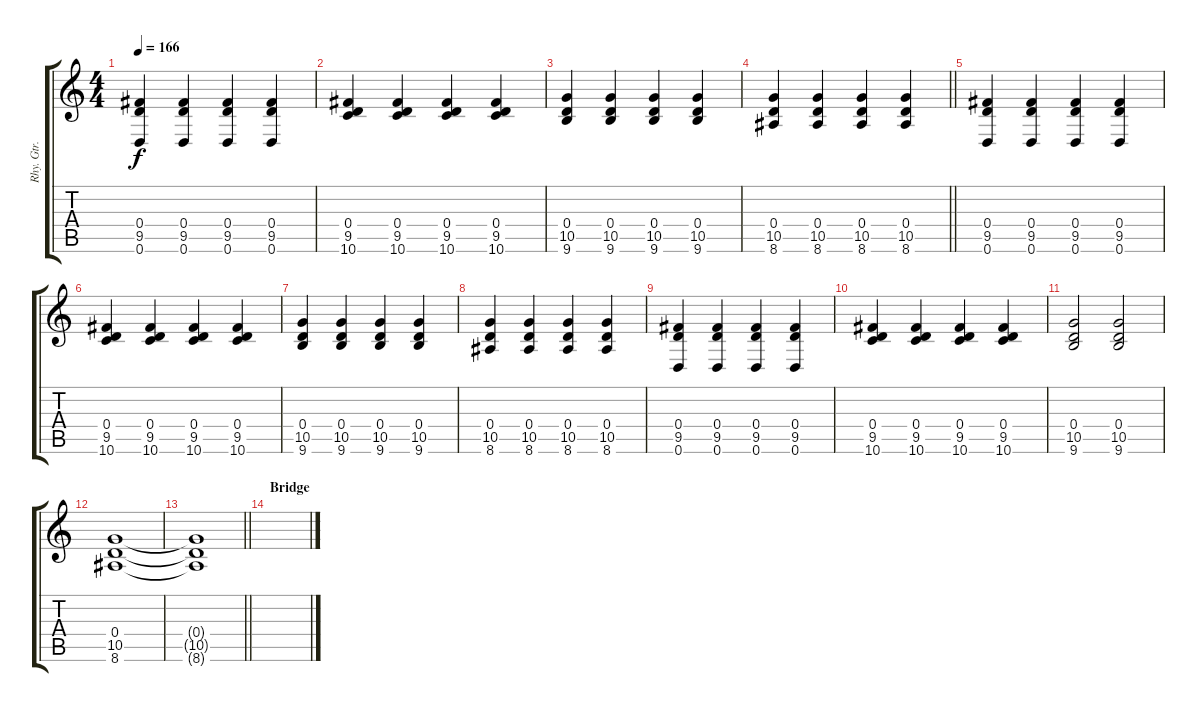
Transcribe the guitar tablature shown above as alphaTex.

\track ("Rhy. Gtr. 1" "Rhy. Gtr. ") {instrument distortionguitar}
\staff {score tabs}
\tuning (E4 B3 G3 D3 A2 D2) {hide}
\ts (4 4)
\tempo 166
\clef g2
\ks c
(0.4 9.5 0.6).4{dy f} (0.4 9.5 0.6).4 (0.4 9.5 0.6).4 (0.4 9.5 0.6).4 |
(0.4 9.5 10.6).4 (0.4 9.5 10.6).4 (0.4 9.5 10.6).4 (0.4 9.5 10.6).4 |
(0.4 10.5 9.6).4 (0.4 10.5 9.6).4 (0.4 10.5 9.6).4 (0.4 10.5 9.6).4 |
\barLineRight lightlight
(0.4 10.5 8.6).4 (0.4 10.5 8.6).4 (0.4 10.5 8.6).4 (0.4 10.5 8.6).4 |
(0.4 9.5 0.6).4 (0.4 9.5 0.6).4 (0.4 9.5 0.6).4 (0.4 9.5 0.6).4 |
(0.4 9.5 10.6).4 (0.4 9.5 10.6).4 (0.4 9.5 10.6).4 (0.4 9.5 10.6).4 |
(0.4 10.5 9.6).4 (0.4 10.5 9.6).4 (0.4 10.5 9.6).4 (0.4 10.5 9.6).4 |
(0.4 10.5 8.6).4 (0.4 10.5 8.6).4 (0.4 10.5 8.6).4 (0.4 10.5 8.6).4 |
(0.4 9.5 0.6).4 (0.4 9.5 0.6).4 (0.4 9.5 0.6).4 (0.4 9.5 0.6).4 |
(0.4 9.5 10.6).4 (0.4 9.5 10.6).4 (0.4 9.5 10.6).4 (0.4 9.5 10.6).4 |
(0.4 10.5 9.6).2 (0.4 10.5 9.6).2 |
(0.4 10.5 8.6).1 |
\barLineRight lightlight
(0.4{t} 10.5{t} 8.6{t}).1 |
\section ("" "Bridge")
